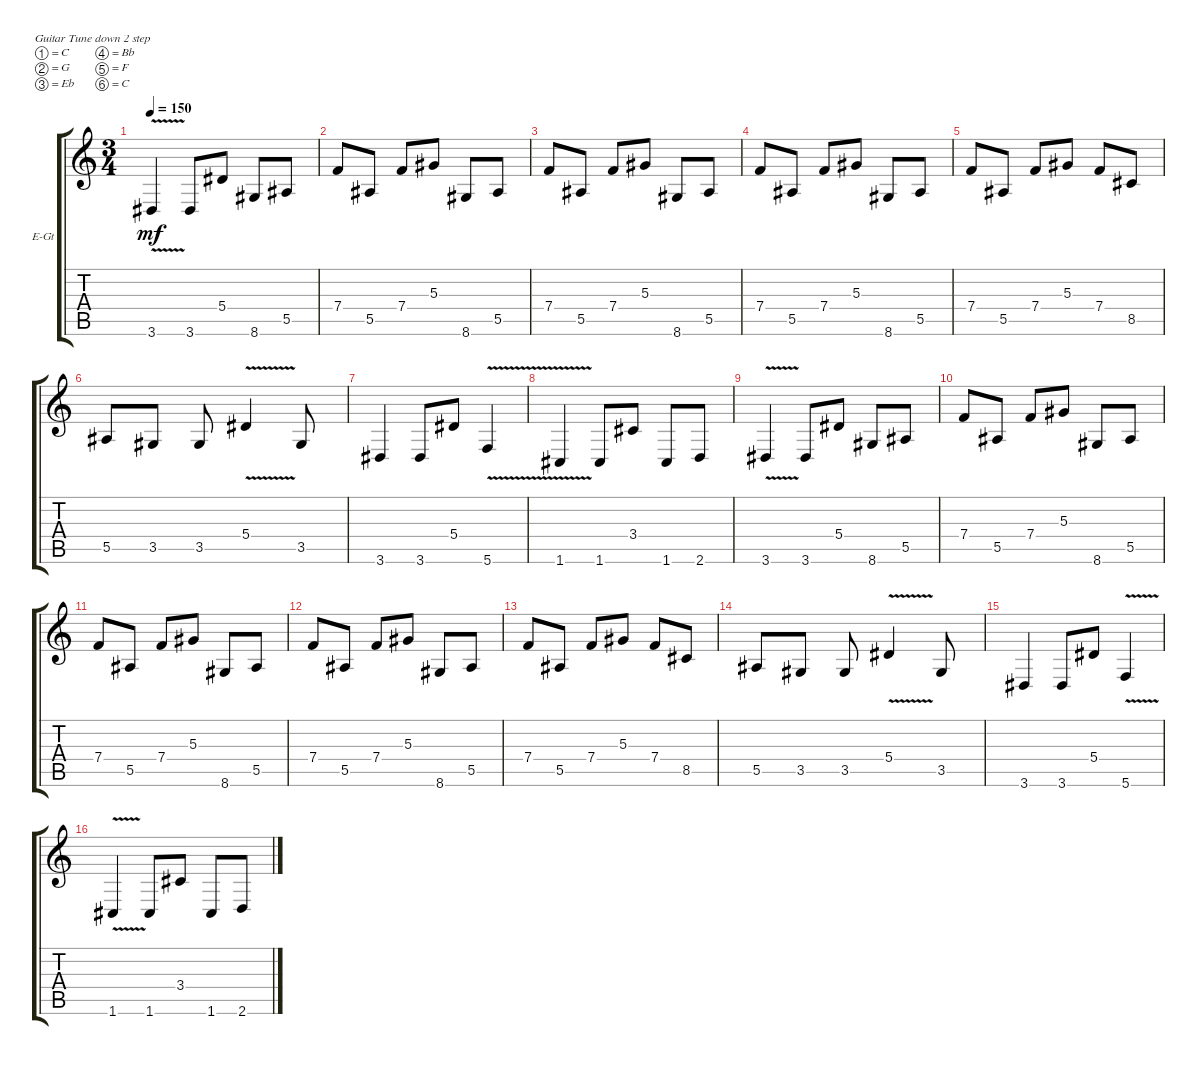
\defaultSystemsLayout 4
\bracketExtendMode groupsimilarinstruments
\firstSystemTrackNameOrientation horizontal
\otherSystemsTrackNameOrientation horizontal
\track ("Electric Guitar" "E-Gt") {instrument overdrivenguitar}
\staff {score tabs}
\tuning (C4 G3 Eb3 Bb2 F2 C2)
\ts (3 4)
\tempo 150
\clef g2
\ks c
3.6{v}.4{dy mf} 3.6.8 5.4.8 8.6.8 5.5.8 |
7.4.8 5.5.8 7.4.8 5.3.8 8.6.8 5.5.8 |
7.4.8 5.5.8 7.4.8 5.3.8 8.6.8 5.5.8 |
7.4.8 5.5.8 7.4.8 5.3.8 8.6.8 5.5.8 |
7.4.8 5.5.8 7.4.8 5.3.8 7.4.8 8.5.8 |
5.5.8 3.5.8 3.5.8 5.4{v}.4 3.5.8 |
3.6.4 3.6.8 5.4.8 5.6{v}.4 |
1.6{v}.4 1.6.8 3.4.8 1.6.8 2.6.8 |
3.6{v}.4 3.6.8 5.4.8 8.6.8 5.5.8 |
7.4.8 5.5.8 7.4.8 5.3.8 8.6.8 5.5.8 |
7.4.8 5.5.8 7.4.8 5.3.8 8.6.8 5.5.8 |
7.4.8 5.5.8 7.4.8 5.3.8 8.6.8 5.5.8 |
7.4.8 5.5.8 7.4.8 5.3.8 7.4.8 8.5.8 |
5.5.8 3.5.8 3.5.8 5.4{v}.4 3.5.8 |
3.6.4 3.6.8 5.4.8 5.6{v}.4 |
1.6{v}.4 1.6.8 3.4.8 1.6.8 2.6.8
